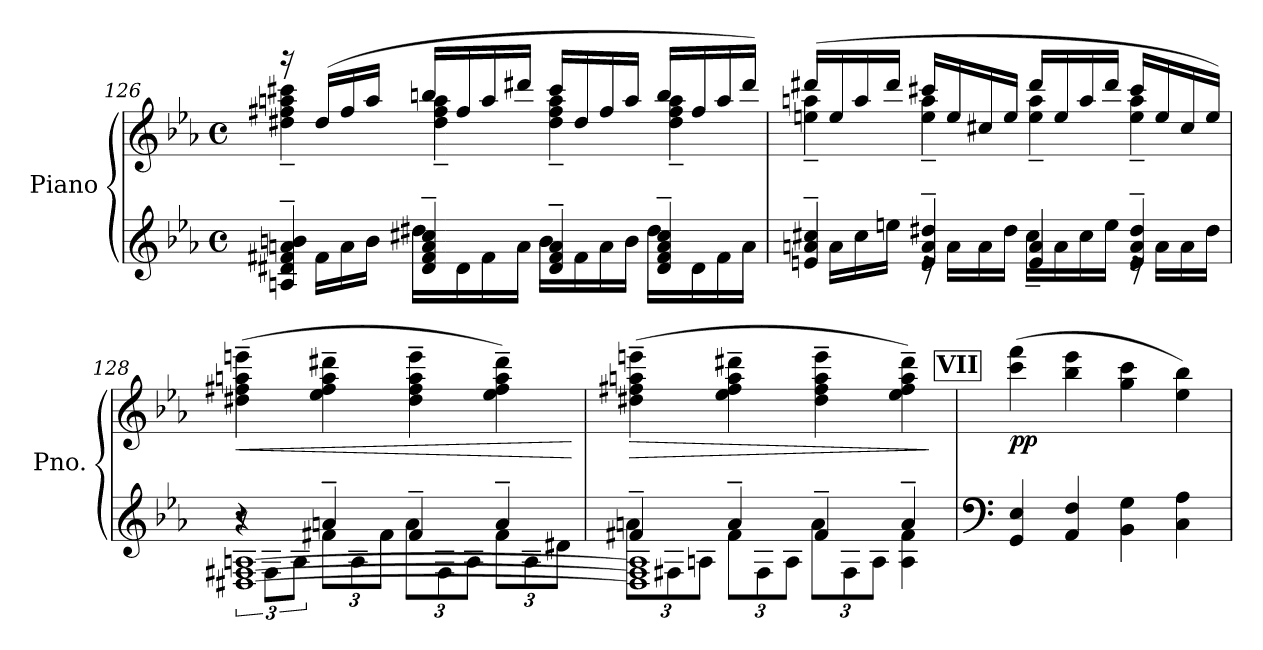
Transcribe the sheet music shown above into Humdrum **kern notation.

**kern	**kern	**dynam
*part1	*part1	*part1
*staff2	*staff1	*staff1/2
*I"Piano	*	*
*I'Pno.	*	*
*clefG2	*clefG2	*
*k[b-e-a-]	*k[b-e-a-]	*
*M4/4	*M4/4	*
*met(c)	*met(c)	*
=126	=126	=126
*^	*^	*
4An/~ 4d#X/~ 4f#X/~ 4an/~ 4bn/~	16ryy	16r	4dd#X\~ 4ff#X\~ 4aan\~ 4ccc#X\~	.
.	16f#\LL	(>16dd#/LL	.	.
.	16a\	16ff#/	.	.
.	16b\JJ	16aa/JJ	.	.
4d#/~ 4f#/~ 4a/~ 4cc#X/~	16dd#X\LL	16bbn/LL	4dd#\~ 4ff#\~ 4aa\~	.
.	16d#\	16ff#/	.	.
.	16f#\	16aa/	.	.
.	16a\JJ	16ddd#X/JJ	.	.
4d#/~ 4f#/~ 4a/~	16b\LL	16ccc#/LL	4dd#\~ 4ff#\~ 4aa\~	.
.	16f#\	16dd#/	.	.
.	16a\	16ff#/	.	.
.	16b\JJ	16aa/JJ	.	.
4d#/~ 4f#/~ 4a/~ 4cc#/~	16dd#\LL	16bb/LL	4dd#\~ 4ff#\~ 4aa\~	.
.	16d#\	16ff#/	.	.
.	16f#\	16aa/	.	.
.	16a\JJ	16ddd#/JJ)	.	.
!!LO:LB:g=z	!!
=127	=127	=127	=127	=127
4en/~ 4an/~ 4cc#X/~	16ryy	(>16ddd#X/LL	4een\~ 4aan\~	.
.	16a\LL	16ee/	.	.
.	16cc#\	16aa/	.	.
.	16een\JJ	16ddd#/JJ	.	.
4e/~ 4a/~ 4dd#X/~	16re	16ccc#X/LL	4ee\~ 4aa\~	.
.	16a\LL	16ee/	.	.
.	16a\	16cc#X/	.	.
.	16dd#\JJ	16ee/JJ	.	.
4e/ 4a/	16cc#~\LL	16ddd#/LL	4ee\~ 4aa\~	.
.	16a\	16ee/	.	.
.	16cc#\	16aa/	.	.
.	16ee\JJ	16ddd#/JJ	.	.
4e/~ 4a/~ 4dd#/~	16re	16ccc#/LL	4ee\~ 4aa\~	.
.	16a\LL	16ee/	.	.
.	16a\	16cc#/	.	.
.	16dd#\JJ	16ee/JJ)	.	.
*	*	*v	*v	*
=128	=128	=128	=128
*	*^	*	*
!	!	!	!	!LO:HP:b
4r	12r	[1D#X [1F#X [1An	(>4dd#X\~ 4ff#X\~ 4aan\~ 4eeen\~	<
.	12F#\L	.	.	.
.	12A\J	.	.	.
*	*Xbrackettup	*	*	*
4an~/	12f#X\L	.	4ee-\~ 4ff#\~ 4aa\~ 4ddd#X\~	.
.	12A\	.	.	.
.	12f#\J	.	.	.
4f#~/	12a\L	.	4dd#\~ 4ff#\~ 4aa\~ 4eee\~	.
.	12F#\	.	.	.
.	12A\J	.	.	.
4a~/	12f#\L	.	4ee-\~ 4ff#\~ 4aa\~ 4ddd#\~)	.
.	12A\	.	.	.
.	12d#X\J	.	.	.
*v	*v	*v	*	*
.	.	[
!!LO:LB:g=z
=129	=129	=129
*^	*	*
*	*^	*	*
!	!	!	!	!LO:HP:b
4f#X~/	12an\L	1D#] 1F#] 1A]	(>4dd#X\~ 4ff#X\~ 4aan\~ 4eeen\~	>
.	12F#X\	.	.	.
.	12An\J	.	.	.
4a~/	12f#\L	.	4ee-\~ 4ff#\~ 4aa\~ 4ddd#X\~	.
.	12F#\	.	.	.
.	12A\J	.	.	.
4f#~/	12a\L	.	4dd#\~ 4ff#\~ 4aa\~ 4eee\~	.
.	12F#\	.	.	.
.	12A\J	.	.	.
4a~/	4A\ 4f#\	.	4ee-\~ 4ff#\~ 4aa\~ 4ddd#\~)	.
*v	*v	*v	*	*
.	.	]
!!LO:REH:place=s1:a:B:fs=14:t=VII
=130	=130	=130
*clefF4	*	*
!	!	!LO:DY:b
4GG/ 4E-/	(>4ccc\ 4fff\	pp
4AA-/ 4F/	4bb-\ 4eee-\	.
4BB-\ 4G\	4gg\ 4ccc\	.
4C\ 4A-\	4ee-\ 4bb-\)	.
=	=	=
*-	*-	*-
